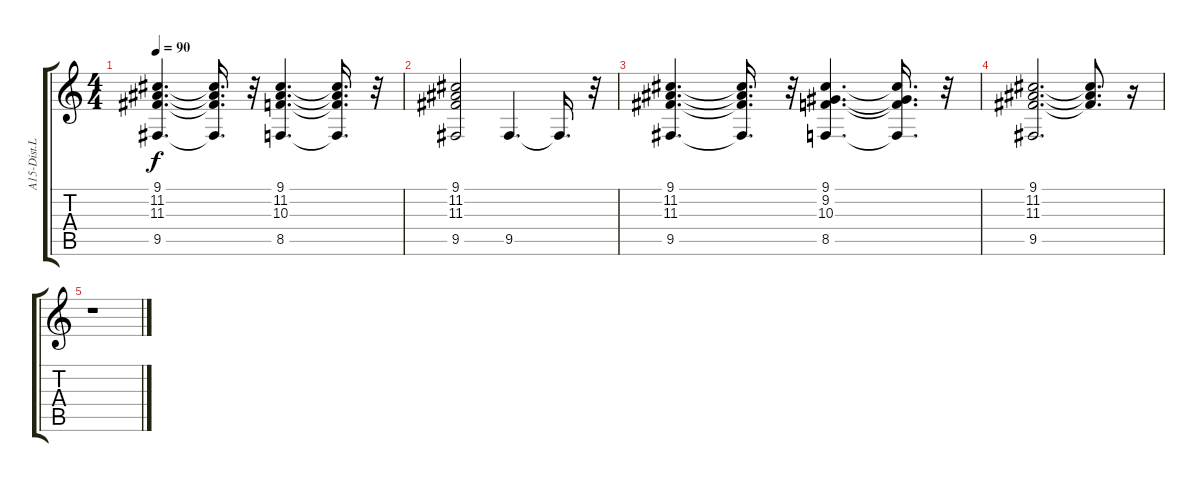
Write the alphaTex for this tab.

\track ("A15-Dist.Lead   " "A15-Dist.L") {instrument synthstrings1}
\staff {score tabs}
\tuning (E4 B3 G3 D3 A2 E2) {hide}
\ts (4 4)
\tempo 90
\clef g2
\ks c
(9.1 11.2 11.3 9.5).4{d dy f} (9.1{t} 11.2{t} 11.3{t} 9.5{t}).16{d} r.32 (9.1 11.2 10.3 8.5).4{d} (9.1{t} 11.2{t} 10.3{t} 8.5{t}).16{d} r.32 |
(9.1 11.2 11.3 9.5).2 9.5.4{d} 9.5{t}.16{d} r.32 |
(9.1 11.2 11.3 9.5).4{d} (9.1{t} 11.2{t} 11.3{t} 9.5{t}).16{d} r.32 (9.1 9.2 10.3 8.5).4{d} (9.1{t} 9.2{t} 10.3{t} 8.5{t}).16{d} r.32 |
(9.1 11.2 11.3 9.5).2{d} (9.1{t} 11.2{t} 11.3{t}).8{d} r.16 |
r.1
